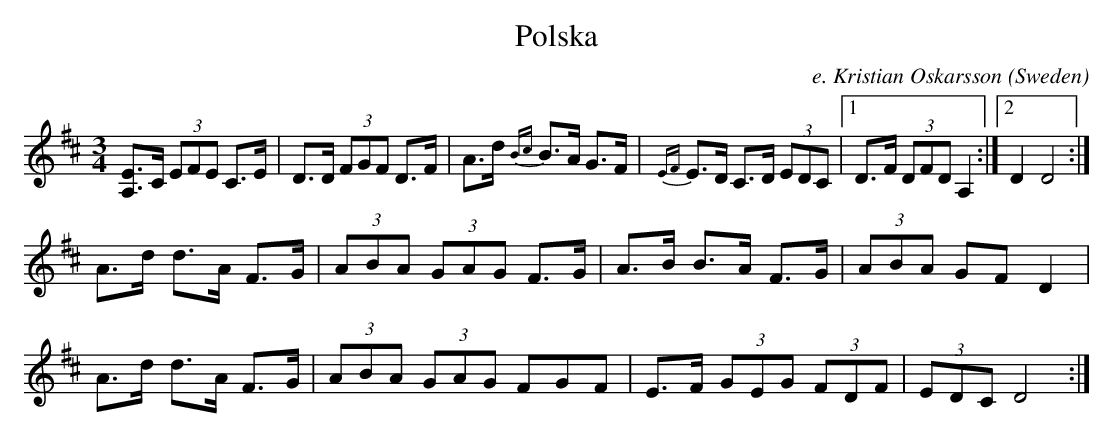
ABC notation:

X:1
T:Polska
C:e. Kristian Oskarsson
M:3/4
O:Sweden
K:D
[A,E]>C (3EFE C>E | D>D (3FGF D>F | \
A>d {Bc}B>A G>F | {EF}E>D C>D (3EDC |1 D>F (3DFD A,2 :|2 D2 D4 :|
A>d d>A F>G | (3ABA (3GAG F>G | A>B B>A F>G | (3ABA GF D2 |
A>d d>A F>G | (3ABA (3GAG FGF | E>F (3GEG (3FDF | (3EDC D4 :|
